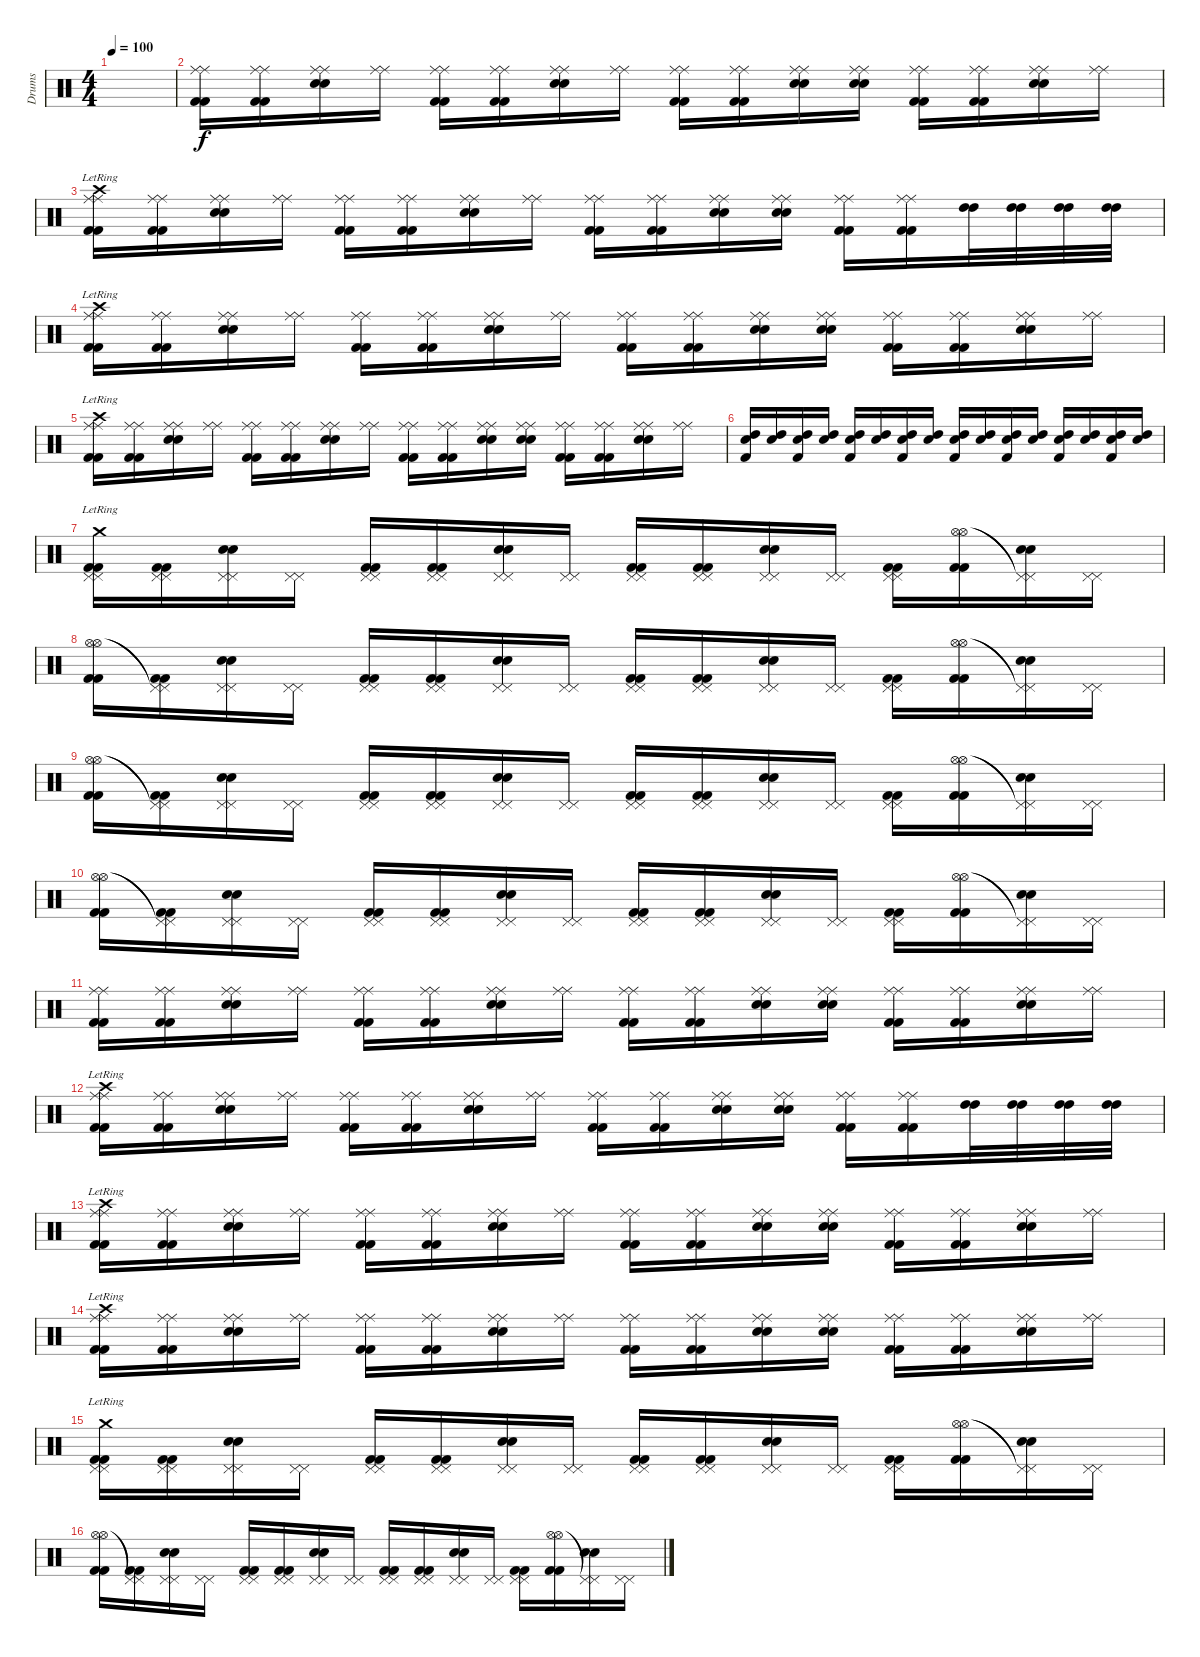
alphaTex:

\track ("Drums" "Drums") {instrument percussion}
\staff {score}
\articulation defaults
\ts (4 4)
\tempo 100
\clef neutral
\ks c
|
("Kick (hit) 2" "Kick (hit) 2" "Ride (middle)" "Ride (middle)").16 ("Kick (hit) 2" "Kick (hit) 2" "Ride (middle)" "Ride (middle)").16 ("Snare (hit) 2" "Snare (hit) 2" "Ride (middle)" "Ride (middle)").16 ("Ride (middle)" "Ride (middle)").16 ("Kick (hit) 2" "Kick (hit) 2" "Ride (middle)" "Ride (middle)").16 ("Kick (hit) 2" "Kick (hit) 2" "Ride (middle)" "Ride (middle)").16 ("Snare (hit) 2" "Snare (hit) 2" "Ride (middle)" "Ride (middle)").16 ("Ride (middle)" "Ride (middle)").16 ("Kick (hit) 2" "Kick (hit) 2" "Ride (middle)" "Ride (middle)").16 ("Kick (hit) 2" "Kick (hit) 2" "Ride (middle)" "Ride (middle)").16 ("Snare (hit) 2" "Snare (hit) 2" "Ride (middle)" "Ride (middle)").16 ("Snare (hit) 2" "Snare (hit) 2" "Ride (middle)" "Ride (middle)").16 ("Kick (hit) 2" "Kick (hit) 2" "Ride (middle)" "Ride (middle)").16 ("Kick (hit) 2" "Kick (hit) 2" "Ride (middle)" "Ride (middle)").16 ("Snare (hit) 2" "Snare (hit) 2" "Ride (middle)" "Ride (middle)").16 ("Ride (middle)" "Ride (middle)").16 |
("Kick (hit) 2" "Kick (hit) 2" "Ride (middle)" "Ride (middle)" "Crash high (hit)"{lr}).16 ("Kick (hit) 2" "Kick (hit) 2" "Ride (middle)" "Ride (middle)").16 ("Snare (hit) 2" "Snare (hit) 2" "Ride (middle)" "Ride (middle)").16 ("Ride (middle)" "Ride (middle)").16 ("Kick (hit) 2" "Kick (hit) 2" "Ride (middle)" "Ride (middle)").16 ("Kick (hit) 2" "Kick (hit) 2" "Ride (middle)" "Ride (middle)").16 ("Snare (hit) 2" "Snare (hit) 2" "Ride (middle)" "Ride (middle)").16 ("Ride (middle)" "Ride (middle)").16 ("Kick (hit) 2" "Kick (hit) 2" "Ride (middle)" "Ride (middle)").16 ("Kick (hit) 2" "Kick (hit) 2" "Ride (middle)" "Ride (middle)").16 ("Snare (hit) 2" "Snare (hit) 2" "Ride (middle)" "Ride (middle)").16 ("Snare (hit) 2" "Snare (hit) 2" "Ride (middle)" "Ride (middle)").16 ("Kick (hit) 2" "Kick (hit) 2" "Ride (middle)" "Ride (middle)").16 ("Kick (hit) 2" "Kick (hit) 2" "Ride (middle)" "Ride (middle)").16 ("High Tom (hit)" "High Tom (hit)").32 ("High Tom (hit)" "High Tom (hit)").32 ("High Tom (hit)" "High Tom (hit)").32 ("High Tom (hit)" "High Tom (hit)").32 |
("Kick (hit) 2" "Kick (hit) 2" "Ride (middle)" "Ride (middle)" "Crash high (hit)"{lr}).16 ("Kick (hit) 2" "Kick (hit) 2" "Ride (middle)" "Ride (middle)").16 ("Snare (hit) 2" "Snare (hit) 2" "Ride (middle)" "Ride (middle)").16 ("Ride (middle)" "Ride (middle)").16 ("Kick (hit) 2" "Kick (hit) 2" "Ride (middle)" "Ride (middle)").16 ("Kick (hit) 2" "Kick (hit) 2" "Ride (middle)" "Ride (middle)").16 ("Snare (hit) 2" "Snare (hit) 2" "Ride (middle)" "Ride (middle)").16 ("Ride (middle)" "Ride (middle)").16 ("Kick (hit) 2" "Kick (hit) 2" "Ride (middle)" "Ride (middle)").16 ("Kick (hit) 2" "Kick (hit) 2" "Ride (middle)" "Ride (middle)").16 ("Snare (hit) 2" "Snare (hit) 2" "Ride (middle)" "Ride (middle)").16 ("Snare (hit) 2" "Snare (hit) 2" "Ride (middle)" "Ride (middle)").16 ("Kick (hit) 2" "Kick (hit) 2" "Ride (middle)" "Ride (middle)").16 ("Kick (hit) 2" "Kick (hit) 2" "Ride (middle)" "Ride (middle)").16 ("Snare (hit) 2" "Snare (hit) 2" "Ride (middle)" "Ride (middle)").16 ("Ride (middle)" "Ride (middle)").16 |
("Kick (hit) 2" "Kick (hit) 2" "Ride (middle)" "Ride (middle)" "Crash high (hit)"{lr}).16 ("Kick (hit) 2" "Kick (hit) 2" "Ride (middle)" "Ride (middle)").16 ("Snare (hit) 2" "Snare (hit) 2" "Ride (middle)" "Ride (middle)").16 ("Ride (middle)" "Ride (middle)").16 ("Kick (hit) 2" "Kick (hit) 2" "Ride (middle)" "Ride (middle)").16 ("Kick (hit) 2" "Kick (hit) 2" "Ride (middle)" "Ride (middle)").16 ("Snare (hit) 2" "Snare (hit) 2" "Ride (middle)" "Ride (middle)").16 ("Ride (middle)" "Ride (middle)").16 ("Kick (hit) 2" "Kick (hit) 2" "Ride (middle)" "Ride (middle)").16 ("Kick (hit) 2" "Kick (hit) 2" "Ride (middle)" "Ride (middle)").16 ("Snare (hit) 2" "Snare (hit) 2" "Ride (middle)" "Ride (middle)").16 ("Snare (hit) 2" "Snare (hit) 2" "Ride (middle)" "Ride (middle)").16 ("Kick (hit) 2" "Kick (hit) 2" "Ride (middle)" "Ride (middle)").16 ("Kick (hit) 2" "Kick (hit) 2" "Ride (middle)" "Ride (middle)").16 ("Snare (hit) 2" "Snare (hit) 2" "Ride (middle)" "Ride (middle)").16 ("Ride (middle)" "Ride (middle)").16 |
("Snare (hit) 2" "High Tom (hit)" "Kick (hit) 2").16 ("Snare (hit) 2" "High Tom (hit)").16 ("Snare (hit) 2" "High Tom (hit)" "Kick (hit) 2").16 ("Snare (hit) 2" "High Tom (hit)").16 ("Snare (hit) 2" "High Tom (hit)" "Kick (hit) 2").16 ("Snare (hit) 2" "High Tom (hit)").16 ("Snare (hit) 2" "High Tom (hit)" "Kick (hit) 2").16 ("Snare (hit) 2" "High Tom (hit)").16 ("Snare (hit) 2" "High Tom (hit)" "Kick (hit) 2").16 ("Snare (hit) 2" "High Tom (hit)").16 ("Snare (hit) 2" "High Tom (hit)" "Kick (hit) 2").16 ("Snare (hit) 2" "High Tom (hit)").16 ("Snare (hit) 2" "High Tom (hit)" "Kick (hit) 2").16 ("Snare (hit) 2" "High Tom (hit)").16 ("Snare (hit) 2" "High Tom (hit)" "Kick (hit) 2").16 ("Snare (hit) 2" "High Tom (hit)").16 |
("Kick (hit) 2" "Kick (hit) 2" "Pedal Hi-Hat (hit)" "Pedal Hi-Hat (hit)" "Crash medium (hit)"{lr}).16 ("Kick (hit) 2" "Kick (hit) 2" "Pedal Hi-Hat (hit)" "Pedal Hi-Hat (hit)").16 ("Snare (hit) 2" "Snare (hit) 2" "Pedal Hi-Hat (hit)" "Pedal Hi-Hat (hit)").16 ("Pedal Hi-Hat (hit)" "Pedal Hi-Hat (hit)").16 ("Kick (hit) 2" "Kick (hit) 2" "Pedal Hi-Hat (hit)" "Pedal Hi-Hat (hit)").16 ("Kick (hit) 2" "Kick (hit) 2" "Pedal Hi-Hat (hit)" "Pedal Hi-Hat (hit)").16 ("Snare (hit) 2" "Snare (hit) 2" "Pedal Hi-Hat (hit)" "Pedal Hi-Hat (hit)").16 ("Pedal Hi-Hat (hit)" "Pedal Hi-Hat (hit)").16 ("Kick (hit) 2" "Kick (hit) 2" "Pedal Hi-Hat (hit)" "Pedal Hi-Hat (hit)").16 ("Kick (hit) 2" "Kick (hit) 2" "Pedal Hi-Hat (hit)" "Pedal Hi-Hat (hit)").16 ("Snare (hit) 2" "Snare (hit) 2" "Pedal Hi-Hat (hit)" "Pedal Hi-Hat (hit)").16 ("Pedal Hi-Hat (hit)" "Pedal Hi-Hat (hit)").16 ("Kick (hit) 2" "Kick (hit) 2" "Pedal Hi-Hat (hit)" "Pedal Hi-Hat (hit)").16 ("Kick (hit) 2" "Kick (hit) 2" "Hi-Hat (open)" "Hi-Hat (open)").16 ("Snare (hit) 2" "Snare (hit) 2" "Pedal Hi-Hat (hit)"{t} "Pedal Hi-Hat (hit)"{t}).16 ("Pedal Hi-Hat (hit)" "Pedal Hi-Hat (hit)").16 |
("Kick (hit) 2" "Kick (hit) 2" "Hi-Hat (open)" "Hi-Hat (open)").16 ("Kick (hit) 2" "Kick (hit) 2" "Pedal Hi-Hat (hit)"{t} "Pedal Hi-Hat (hit)"{t}).16 ("Snare (hit) 2" "Snare (hit) 2" "Pedal Hi-Hat (hit)" "Pedal Hi-Hat (hit)").16 ("Pedal Hi-Hat (hit)" "Pedal Hi-Hat (hit)").16 ("Kick (hit) 2" "Kick (hit) 2" "Pedal Hi-Hat (hit)" "Pedal Hi-Hat (hit)").16 ("Kick (hit) 2" "Kick (hit) 2" "Pedal Hi-Hat (hit)" "Pedal Hi-Hat (hit)").16 ("Snare (hit) 2" "Snare (hit) 2" "Pedal Hi-Hat (hit)" "Pedal Hi-Hat (hit)").16 ("Pedal Hi-Hat (hit)" "Pedal Hi-Hat (hit)").16 ("Kick (hit) 2" "Kick (hit) 2" "Pedal Hi-Hat (hit)" "Pedal Hi-Hat (hit)").16 ("Kick (hit) 2" "Kick (hit) 2" "Pedal Hi-Hat (hit)" "Pedal Hi-Hat (hit)").16 ("Snare (hit) 2" "Snare (hit) 2" "Pedal Hi-Hat (hit)" "Pedal Hi-Hat (hit)").16 ("Pedal Hi-Hat (hit)" "Pedal Hi-Hat (hit)").16 ("Kick (hit) 2" "Kick (hit) 2" "Pedal Hi-Hat (hit)" "Pedal Hi-Hat (hit)").16 ("Kick (hit) 2" "Kick (hit) 2" "Hi-Hat (open)" "Hi-Hat (open)").16 ("Snare (hit) 2" "Snare (hit) 2" "Pedal Hi-Hat (hit)"{t} "Pedal Hi-Hat (hit)"{t}).16 ("Pedal Hi-Hat (hit)" "Pedal Hi-Hat (hit)").16 |
("Kick (hit) 2" "Kick (hit) 2" "Hi-Hat (open)" "Hi-Hat (open)").16 ("Kick (hit) 2" "Kick (hit) 2" "Pedal Hi-Hat (hit)"{t} "Pedal Hi-Hat (hit)"{t}).16 ("Snare (hit) 2" "Snare (hit) 2" "Pedal Hi-Hat (hit)" "Pedal Hi-Hat (hit)").16 ("Pedal Hi-Hat (hit)" "Pedal Hi-Hat (hit)").16 ("Kick (hit) 2" "Kick (hit) 2" "Pedal Hi-Hat (hit)" "Pedal Hi-Hat (hit)").16 ("Kick (hit) 2" "Kick (hit) 2" "Pedal Hi-Hat (hit)" "Pedal Hi-Hat (hit)").16 ("Snare (hit) 2" "Snare (hit) 2" "Pedal Hi-Hat (hit)" "Pedal Hi-Hat (hit)").16 ("Pedal Hi-Hat (hit)" "Pedal Hi-Hat (hit)").16 ("Kick (hit) 2" "Kick (hit) 2" "Pedal Hi-Hat (hit)" "Pedal Hi-Hat (hit)").16 ("Kick (hit) 2" "Kick (hit) 2" "Pedal Hi-Hat (hit)" "Pedal Hi-Hat (hit)").16 ("Snare (hit) 2" "Snare (hit) 2" "Pedal Hi-Hat (hit)" "Pedal Hi-Hat (hit)").16 ("Pedal Hi-Hat (hit)" "Pedal Hi-Hat (hit)").16 ("Kick (hit) 2" "Kick (hit) 2" "Pedal Hi-Hat (hit)" "Pedal Hi-Hat (hit)").16 ("Kick (hit) 2" "Kick (hit) 2" "Hi-Hat (open)" "Hi-Hat (open)").16 ("Snare (hit) 2" "Snare (hit) 2" "Pedal Hi-Hat (hit)"{t} "Pedal Hi-Hat (hit)"{t}).16 ("Pedal Hi-Hat (hit)" "Pedal Hi-Hat (hit)").16 |
("Kick (hit) 2" "Kick (hit) 2" "Hi-Hat (open)" "Hi-Hat (open)").16 ("Kick (hit) 2" "Kick (hit) 2" "Pedal Hi-Hat (hit)"{t} "Pedal Hi-Hat (hit)"{t}).16 ("Snare (hit) 2" "Snare (hit) 2" "Pedal Hi-Hat (hit)" "Pedal Hi-Hat (hit)").16 ("Pedal Hi-Hat (hit)" "Pedal Hi-Hat (hit)").16 ("Kick (hit) 2" "Kick (hit) 2" "Pedal Hi-Hat (hit)" "Pedal Hi-Hat (hit)").16 ("Kick (hit) 2" "Kick (hit) 2" "Pedal Hi-Hat (hit)" "Pedal Hi-Hat (hit)").16 ("Snare (hit) 2" "Snare (hit) 2" "Pedal Hi-Hat (hit)" "Pedal Hi-Hat (hit)").16 ("Pedal Hi-Hat (hit)" "Pedal Hi-Hat (hit)").16 ("Kick (hit) 2" "Kick (hit) 2" "Pedal Hi-Hat (hit)" "Pedal Hi-Hat (hit)").16 ("Kick (hit) 2" "Kick (hit) 2" "Pedal Hi-Hat (hit)" "Pedal Hi-Hat (hit)").16 ("Snare (hit) 2" "Snare (hit) 2" "Pedal Hi-Hat (hit)" "Pedal Hi-Hat (hit)").16 ("Pedal Hi-Hat (hit)" "Pedal Hi-Hat (hit)").16 ("Kick (hit) 2" "Kick (hit) 2" "Pedal Hi-Hat (hit)" "Pedal Hi-Hat (hit)").16 ("Kick (hit) 2" "Kick (hit) 2" "Hi-Hat (open)" "Hi-Hat (open)").16 ("Snare (hit) 2" "Snare (hit) 2" "Pedal Hi-Hat (hit)"{t} "Pedal Hi-Hat (hit)"{t}).16 ("Pedal Hi-Hat (hit)" "Pedal Hi-Hat (hit)").16 |
("Kick (hit) 2" "Kick (hit) 2" "Ride (middle)" "Ride (middle)").16 ("Kick (hit) 2" "Kick (hit) 2" "Ride (middle)" "Ride (middle)").16 ("Snare (hit) 2" "Snare (hit) 2" "Ride (middle)" "Ride (middle)").16 ("Ride (middle)" "Ride (middle)").16 ("Kick (hit) 2" "Kick (hit) 2" "Ride (middle)" "Ride (middle)").16 ("Kick (hit) 2" "Kick (hit) 2" "Ride (middle)" "Ride (middle)").16 ("Snare (hit) 2" "Snare (hit) 2" "Ride (middle)" "Ride (middle)").16 ("Ride (middle)" "Ride (middle)").16 ("Kick (hit) 2" "Kick (hit) 2" "Ride (middle)" "Ride (middle)").16 ("Kick (hit) 2" "Kick (hit) 2" "Ride (middle)" "Ride (middle)").16 ("Snare (hit) 2" "Snare (hit) 2" "Ride (middle)" "Ride (middle)").16 ("Snare (hit) 2" "Snare (hit) 2" "Ride (middle)" "Ride (middle)").16 ("Kick (hit) 2" "Kick (hit) 2" "Ride (middle)" "Ride (middle)").16 ("Kick (hit) 2" "Kick (hit) 2" "Ride (middle)" "Ride (middle)").16 ("Snare (hit) 2" "Snare (hit) 2" "Ride (middle)" "Ride (middle)").16 ("Ride (middle)" "Ride (middle)").16 |
("Kick (hit) 2" "Kick (hit) 2" "Ride (middle)" "Ride (middle)" "Crash high (hit)"{lr}).16 ("Kick (hit) 2" "Kick (hit) 2" "Ride (middle)" "Ride (middle)").16 ("Snare (hit) 2" "Snare (hit) 2" "Ride (middle)" "Ride (middle)").16 ("Ride (middle)" "Ride (middle)").16 ("Kick (hit) 2" "Kick (hit) 2" "Ride (middle)" "Ride (middle)").16 ("Kick (hit) 2" "Kick (hit) 2" "Ride (middle)" "Ride (middle)").16 ("Snare (hit) 2" "Snare (hit) 2" "Ride (middle)" "Ride (middle)").16 ("Ride (middle)" "Ride (middle)").16 ("Kick (hit) 2" "Kick (hit) 2" "Ride (middle)" "Ride (middle)").16 ("Kick (hit) 2" "Kick (hit) 2" "Ride (middle)" "Ride (middle)").16 ("Snare (hit) 2" "Snare (hit) 2" "Ride (middle)" "Ride (middle)").16 ("Snare (hit) 2" "Snare (hit) 2" "Ride (middle)" "Ride (middle)").16 ("Kick (hit) 2" "Kick (hit) 2" "Ride (middle)" "Ride (middle)").16 ("Kick (hit) 2" "Kick (hit) 2" "Ride (middle)" "Ride (middle)").16 ("High Tom (hit)" "High Tom (hit)").32 ("High Tom (hit)" "High Tom (hit)").32 ("High Tom (hit)" "High Tom (hit)").32 ("High Tom (hit)" "High Tom (hit)").32 |
("Kick (hit) 2" "Kick (hit) 2" "Ride (middle)" "Ride (middle)" "Crash high (hit)"{lr}).16 ("Kick (hit) 2" "Kick (hit) 2" "Ride (middle)" "Ride (middle)").16 ("Snare (hit) 2" "Snare (hit) 2" "Ride (middle)" "Ride (middle)").16 ("Ride (middle)" "Ride (middle)").16 ("Kick (hit) 2" "Kick (hit) 2" "Ride (middle)" "Ride (middle)").16 ("Kick (hit) 2" "Kick (hit) 2" "Ride (middle)" "Ride (middle)").16 ("Snare (hit) 2" "Snare (hit) 2" "Ride (middle)" "Ride (middle)").16 ("Ride (middle)" "Ride (middle)").16 ("Kick (hit) 2" "Kick (hit) 2" "Ride (middle)" "Ride (middle)").16 ("Kick (hit) 2" "Kick (hit) 2" "Ride (middle)" "Ride (middle)").16 ("Snare (hit) 2" "Snare (hit) 2" "Ride (middle)" "Ride (middle)").16 ("Snare (hit) 2" "Snare (hit) 2" "Ride (middle)" "Ride (middle)").16 ("Kick (hit) 2" "Kick (hit) 2" "Ride (middle)" "Ride (middle)").16 ("Kick (hit) 2" "Kick (hit) 2" "Ride (middle)" "Ride (middle)").16 ("Snare (hit) 2" "Snare (hit) 2" "Ride (middle)" "Ride (middle)").16 ("Ride (middle)" "Ride (middle)").16 |
("Kick (hit) 2" "Kick (hit) 2" "Ride (middle)" "Ride (middle)" "Crash high (hit)"{lr}).16 ("Kick (hit) 2" "Kick (hit) 2" "Ride (middle)" "Ride (middle)").16 ("Snare (hit) 2" "Snare (hit) 2" "Ride (middle)" "Ride (middle)").16 ("Ride (middle)" "Ride (middle)").16 ("Kick (hit) 2" "Kick (hit) 2" "Ride (middle)" "Ride (middle)").16 ("Kick (hit) 2" "Kick (hit) 2" "Ride (middle)" "Ride (middle)").16 ("Snare (hit) 2" "Snare (hit) 2" "Ride (middle)" "Ride (middle)").16 ("Ride (middle)" "Ride (middle)").16 ("Kick (hit) 2" "Kick (hit) 2" "Ride (middle)" "Ride (middle)").16 ("Kick (hit) 2" "Kick (hit) 2" "Ride (middle)" "Ride (middle)").16 ("Snare (hit) 2" "Snare (hit) 2" "Ride (middle)" "Ride (middle)").16 ("Snare (hit) 2" "Snare (hit) 2" "Ride (middle)" "Ride (middle)").16 ("Kick (hit) 2" "Kick (hit) 2" "Ride (middle)" "Ride (middle)").16 ("Kick (hit) 2" "Kick (hit) 2" "Ride (middle)" "Ride (middle)").16 ("Snare (hit) 2" "Snare (hit) 2" "Ride (middle)" "Ride (middle)").16 ("Ride (middle)" "Ride (middle)").16 |
("Kick (hit) 2" "Kick (hit) 2" "Pedal Hi-Hat (hit)" "Pedal Hi-Hat (hit)" "Crash medium (hit)"{lr}).16 ("Kick (hit) 2" "Kick (hit) 2" "Pedal Hi-Hat (hit)" "Pedal Hi-Hat (hit)").16 ("Snare (hit) 2" "Snare (hit) 2" "Pedal Hi-Hat (hit)" "Pedal Hi-Hat (hit)").16 ("Pedal Hi-Hat (hit)" "Pedal Hi-Hat (hit)").16 ("Kick (hit) 2" "Kick (hit) 2" "Pedal Hi-Hat (hit)" "Pedal Hi-Hat (hit)").16 ("Kick (hit) 2" "Kick (hit) 2" "Pedal Hi-Hat (hit)" "Pedal Hi-Hat (hit)").16 ("Snare (hit) 2" "Snare (hit) 2" "Pedal Hi-Hat (hit)" "Pedal Hi-Hat (hit)").16 ("Pedal Hi-Hat (hit)" "Pedal Hi-Hat (hit)").16 ("Kick (hit) 2" "Kick (hit) 2" "Pedal Hi-Hat (hit)" "Pedal Hi-Hat (hit)").16 ("Kick (hit) 2" "Kick (hit) 2" "Pedal Hi-Hat (hit)" "Pedal Hi-Hat (hit)").16 ("Snare (hit) 2" "Snare (hit) 2" "Pedal Hi-Hat (hit)" "Pedal Hi-Hat (hit)").16 ("Pedal Hi-Hat (hit)" "Pedal Hi-Hat (hit)").16 ("Kick (hit) 2" "Kick (hit) 2" "Pedal Hi-Hat (hit)" "Pedal Hi-Hat (hit)").16 ("Kick (hit) 2" "Kick (hit) 2" "Hi-Hat (open)" "Hi-Hat (open)").16 ("Snare (hit) 2" "Snare (hit) 2" "Pedal Hi-Hat (hit)"{t} "Pedal Hi-Hat (hit)"{t}).16 ("Pedal Hi-Hat (hit)" "Pedal Hi-Hat (hit)").16 |
("Kick (hit) 2" "Kick (hit) 2" "Hi-Hat (open)" "Hi-Hat (open)").16 ("Kick (hit) 2" "Kick (hit) 2" "Pedal Hi-Hat (hit)"{t} "Pedal Hi-Hat (hit)"{t}).16 ("Snare (hit) 2" "Snare (hit) 2" "Pedal Hi-Hat (hit)" "Pedal Hi-Hat (hit)").16 ("Pedal Hi-Hat (hit)" "Pedal Hi-Hat (hit)").16 ("Kick (hit) 2" "Kick (hit) 2" "Pedal Hi-Hat (hit)" "Pedal Hi-Hat (hit)").16 ("Kick (hit) 2" "Kick (hit) 2" "Pedal Hi-Hat (hit)" "Pedal Hi-Hat (hit)").16 ("Snare (hit) 2" "Snare (hit) 2" "Pedal Hi-Hat (hit)" "Pedal Hi-Hat (hit)").16 ("Pedal Hi-Hat (hit)" "Pedal Hi-Hat (hit)").16 ("Kick (hit) 2" "Kick (hit) 2" "Pedal Hi-Hat (hit)" "Pedal Hi-Hat (hit)").16 ("Kick (hit) 2" "Kick (hit) 2" "Pedal Hi-Hat (hit)" "Pedal Hi-Hat (hit)").16 ("Snare (hit) 2" "Snare (hit) 2" "Pedal Hi-Hat (hit)" "Pedal Hi-Hat (hit)").16 ("Pedal Hi-Hat (hit)" "Pedal Hi-Hat (hit)").16 ("Kick (hit) 2" "Kick (hit) 2" "Pedal Hi-Hat (hit)" "Pedal Hi-Hat (hit)").16 ("Kick (hit) 2" "Kick (hit) 2" "Hi-Hat (open)" "Hi-Hat (open)").16 ("Snare (hit) 2" "Snare (hit) 2" "Pedal Hi-Hat (hit)"{t} "Pedal Hi-Hat (hit)"{t}).16 ("Pedal Hi-Hat (hit)" "Pedal Hi-Hat (hit)").16
